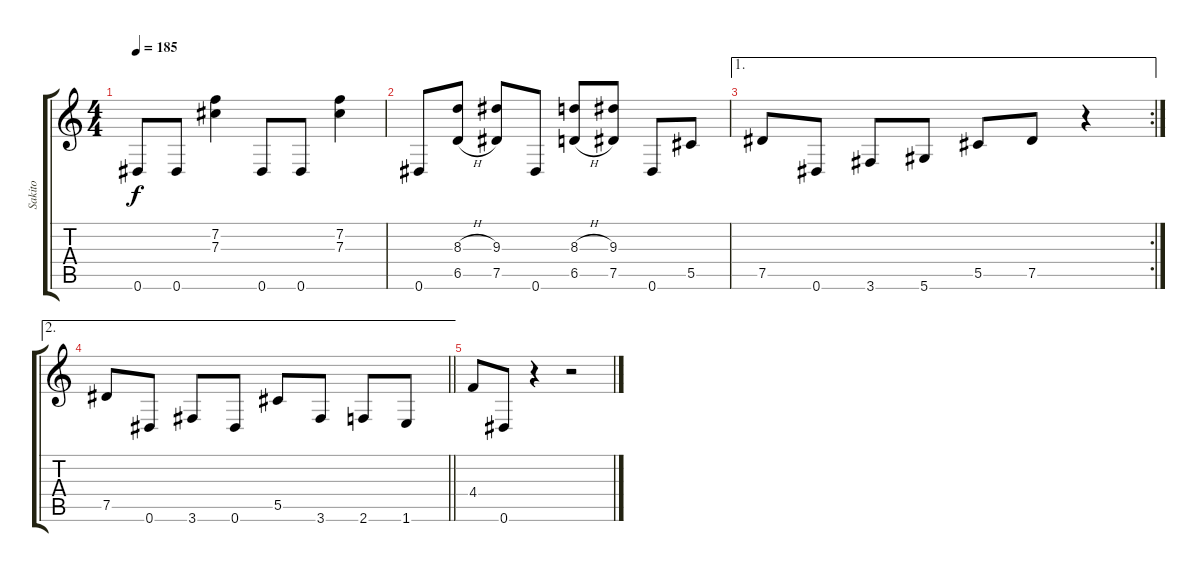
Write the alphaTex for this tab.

\track ("Sakito" "Sakito") {instrument overdrivenguitar}
\staff {score tabs}
\tuning (Eb4 Bb3 Gb3 Db3 Ab2 Eb2) {hide}
\ts (4 4)
\tempo 185
\clef g2
\ks c
0.6.8{dy f} 0.6.8 (7.2 7.3).4 0.6.8 0.6.8 (7.2 7.3).4 |
0.6.8 (8.3{h} 6.5{h}).8 (9.3 7.5).8 0.6.8 (8.3{h} 6.5{h}).8 (9.3 7.5).8 0.6.8 5.5.8 |
\ae 1
\rc 2
7.5.8 0.6.8 3.6.8 5.6.8 5.5.8 7.5.8 r.4 |
\ae 2
\barLineRight lightlight
7.5.8 0.6.8 3.6.8 0.6.8 5.5.8 3.6.8 2.6.8 1.6.8 |
4.4.8 0.6.8 r.4 r.2
